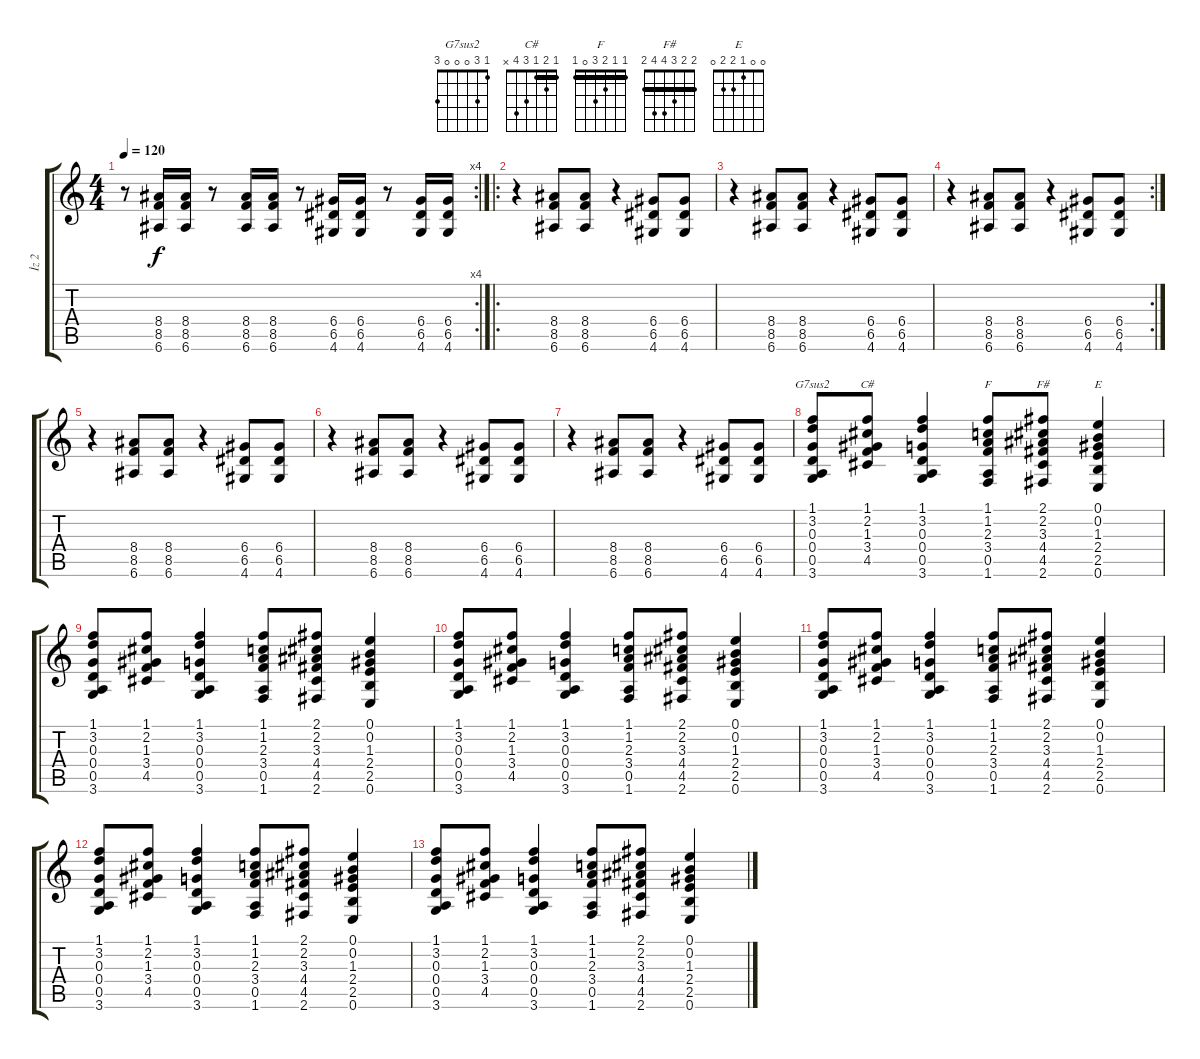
\track ("İz 2" "İz 2") {instrument electricguitarclean}
\staff {score tabs}
\tuning (E4 B3 G3 D3 A2 E2) {hide}
\chord ("G7sus2" 1 3 0 0 0 3)
\chord ("C#" 1 2 1 3 4 x) {barre 1}
\chord ("F" 1 1 2 3 0 1) {barre 1}
\chord ("F#" 2 2 3 4 4 2) {barre 2}
\chord ("E" 0 0 1 2 2 0)
\rc 4
\ts (4 4)
\tempo 120
\clef g2
\ks c
r.8{dy f} (8.4 8.5 6.6).16 (8.4 8.5 6.6).16 r.8 (8.4 8.5 6.6).16 (8.4 8.5 6.6).16 r.8 (6.4 6.5 4.6).16 (6.4 6.5 4.6).16 r.8 (6.4 6.5 4.6).16 (6.4 6.5 4.6).16 |
\ro
r.4 (8.4 8.5 6.6).8 (8.4 8.5 6.6).8 r.4 (6.4 6.5 4.6).8 (6.4 6.5 4.6).8 |
r.4 (8.4 8.5 6.6).8 (8.4 8.5 6.6).8 r.4 (6.4 6.5 4.6).8 (6.4 6.5 4.6).8 |
\rc 2
r.4 (8.4 8.5 6.6).8 (8.4 8.5 6.6).8 r.4 (6.4 6.5 4.6).8 (6.4 6.5 4.6).8 |
r.4 (8.4 8.5 6.6).8 (8.4 8.5 6.6).8 r.4 (6.4 6.5 4.6).8 (6.4 6.5 4.6).8 |
r.4 (8.4 8.5 6.6).8 (8.4 8.5 6.6).8 r.4 (6.4 6.5 4.6).8 (6.4 6.5 4.6).8 |
r.4 (8.4 8.5 6.6).8 (8.4 8.5 6.6).8 r.4 (6.4 6.5 4.6).8 (6.4 6.5 4.6).8 |
(1.1 3.2 0.3 0.4 0.5 3.6).8{ch "G7sus2"} (1.1 2.2 1.3 3.4 4.5).8{ch "C#"} (1.1 3.2 0.3 0.4 0.5 3.6).4 (1.1 1.2 2.3 3.4 0.5 1.6).8{ch "F"} (2.1 2.2 3.3 4.4 4.5 2.6).8{ch "F#"} (0.1 0.2 1.3 2.4 2.5 0.6).4{ch "E"} |
(1.1 3.2 0.3 0.4 0.5 3.6).8 (1.1 2.2 1.3 3.4 4.5).8 (1.1 3.2 0.3 0.4 0.5 3.6).4 (1.1 1.2 2.3 3.4 0.5 1.6).8 (2.1 2.2 3.3 4.4 4.5 2.6).8 (0.1 0.2 1.3 2.4 2.5 0.6).4 |
(1.1 3.2 0.3 0.4 0.5 3.6).8 (1.1 2.2 1.3 3.4 4.5).8 (1.1 3.2 0.3 0.4 0.5 3.6).4 (1.1 1.2 2.3 3.4 0.5 1.6).8 (2.1 2.2 3.3 4.4 4.5 2.6).8 (0.1 0.2 1.3 2.4 2.5 0.6).4 |
(1.1 3.2 0.3 0.4 0.5 3.6).8 (1.1 2.2 1.3 3.4 4.5).8 (1.1 3.2 0.3 0.4 0.5 3.6).4 (1.1 1.2 2.3 3.4 0.5 1.6).8 (2.1 2.2 3.3 4.4 4.5 2.6).8 (0.1 0.2 1.3 2.4 2.5 0.6).4 |
(1.1 3.2 0.3 0.4 0.5 3.6).8 (1.1 2.2 1.3 3.4 4.5).8 (1.1 3.2 0.3 0.4 0.5 3.6).4 (1.1 1.2 2.3 3.4 0.5 1.6).8 (2.1 2.2 3.3 4.4 4.5 2.6).8 (0.1 0.2 1.3 2.4 2.5 0.6).4 |
(1.1 3.2 0.3 0.4 0.5 3.6).8 (1.1 2.2 1.3 3.4 4.5).8 (1.1 3.2 0.3 0.4 0.5 3.6).4 (1.1 1.2 2.3 3.4 0.5 1.6).8 (2.1 2.2 3.3 4.4 4.5 2.6).8 (0.1 0.2 1.3 2.4 2.5 0.6).4
